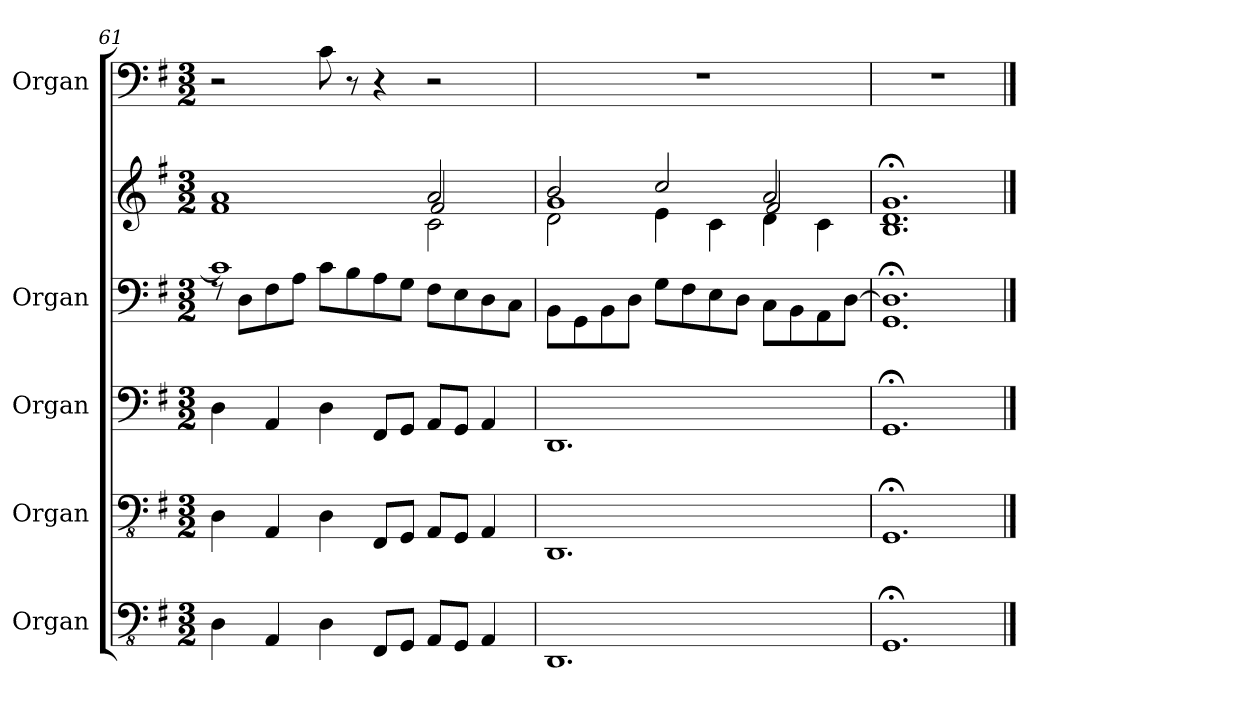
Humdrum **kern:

**kern	**kern	**kern	**kern	**kern	**kern
*part5	*part4	*part3	*part2	*part2	*part1
*staff6	*staff5	*staff4	*staff3	*staff2	*staff1
*I"Organ	*I"Organ	*I"Organ	*I"Organ	*	*I"Organ
!!LO:LB:g=z
*clefFv4	*clefFv4	*clefF4	*clefF4	*clefG2	*clefF4
*k[f#]	*k[f#]	*k[f#]	*k[f#]	*k[f#]	*k[f#]
*M3/2	*M3/2	*M3/2	*M3/2	*M3/2	*M3/2
=61	=61	=61	=61	=61	=61
*	*	*	*^	*^	*
*	*	*	*	*	*	*^	*
4DD\	4DD\	4D\	1c]	8rF	1a	1f#	1ryy	2r
.	.	.	.	8D\L	.	.	.	.
4AAA/	4AAA/	4AA/	.	8F#\	.	.	.	.
.	.	.	.	8A\J	.	.	.	.
4DD\	4DD\	4D\	.	8c\L	.	.	.	8c\
.	.	.	.	8B\	.	.	.	8r
8FFF#/L	8FFF#/L	8FF#/L	.	8A\	.	.	.	4r
8GGG/J	8GGG/J	8GG/J	.	8G\J	.	.	.	.
8AAA/L	8AAA/L	8AA/L	2ryy	8F#\L	2a/	2f#/	2c\	2r
8GGG/J	8GGG/J	8GG/J	.	8E\	.	.	.	.
4AAA/	4AAA/	4AA/	.	8D\	.	.	.	.
.	.	.	.	8C\J	.	.	.	.
*	*	*	*v	*v	*	*	*	*
=62	=62	=62	=62	=62	=62	=62	=62
*	*	*	*	*	*	*	*MM139
1.DDD	1.DDD	1.DD	8BB\L	2b/	1g	2d\	1.r
.	.	.	8GG\	.	.	.	.
.	.	.	8BB\	.	.	.	.
.	.	.	8D\J	.	.	.	.
.	.	.	8G\L	2cc/	.	4e\	.
.	.	.	8F#\	.	.	.	.
.	.	.	8E\	.	.	4c\	.
.	.	.	8D\J	.	.	.	.
.	.	.	8C\L	2a/	2f#/	4d\	.
.	.	.	8BB\	.	.	.	.
.	.	.	8AA\	.	.	4c\	.
.	.	.	[8D\J	.	.	.	.
=63	=63	=63	=63	=63	=63	=63	=63
*	*	*	*	*	*	*	*MM112
*	*	*	*^	*	*	*	*
1.GGG;<	1.GGG;<	1.GG;<	1.D;<]	1.GG	1.g;<	1.d	1.B	1.r
*	*	*	*v	*v	*	*	*	*
*	*	*	*	*v	*v	*v	*
==	==	==	==	==	==
*-	*-	*-	*-	*-	*-
